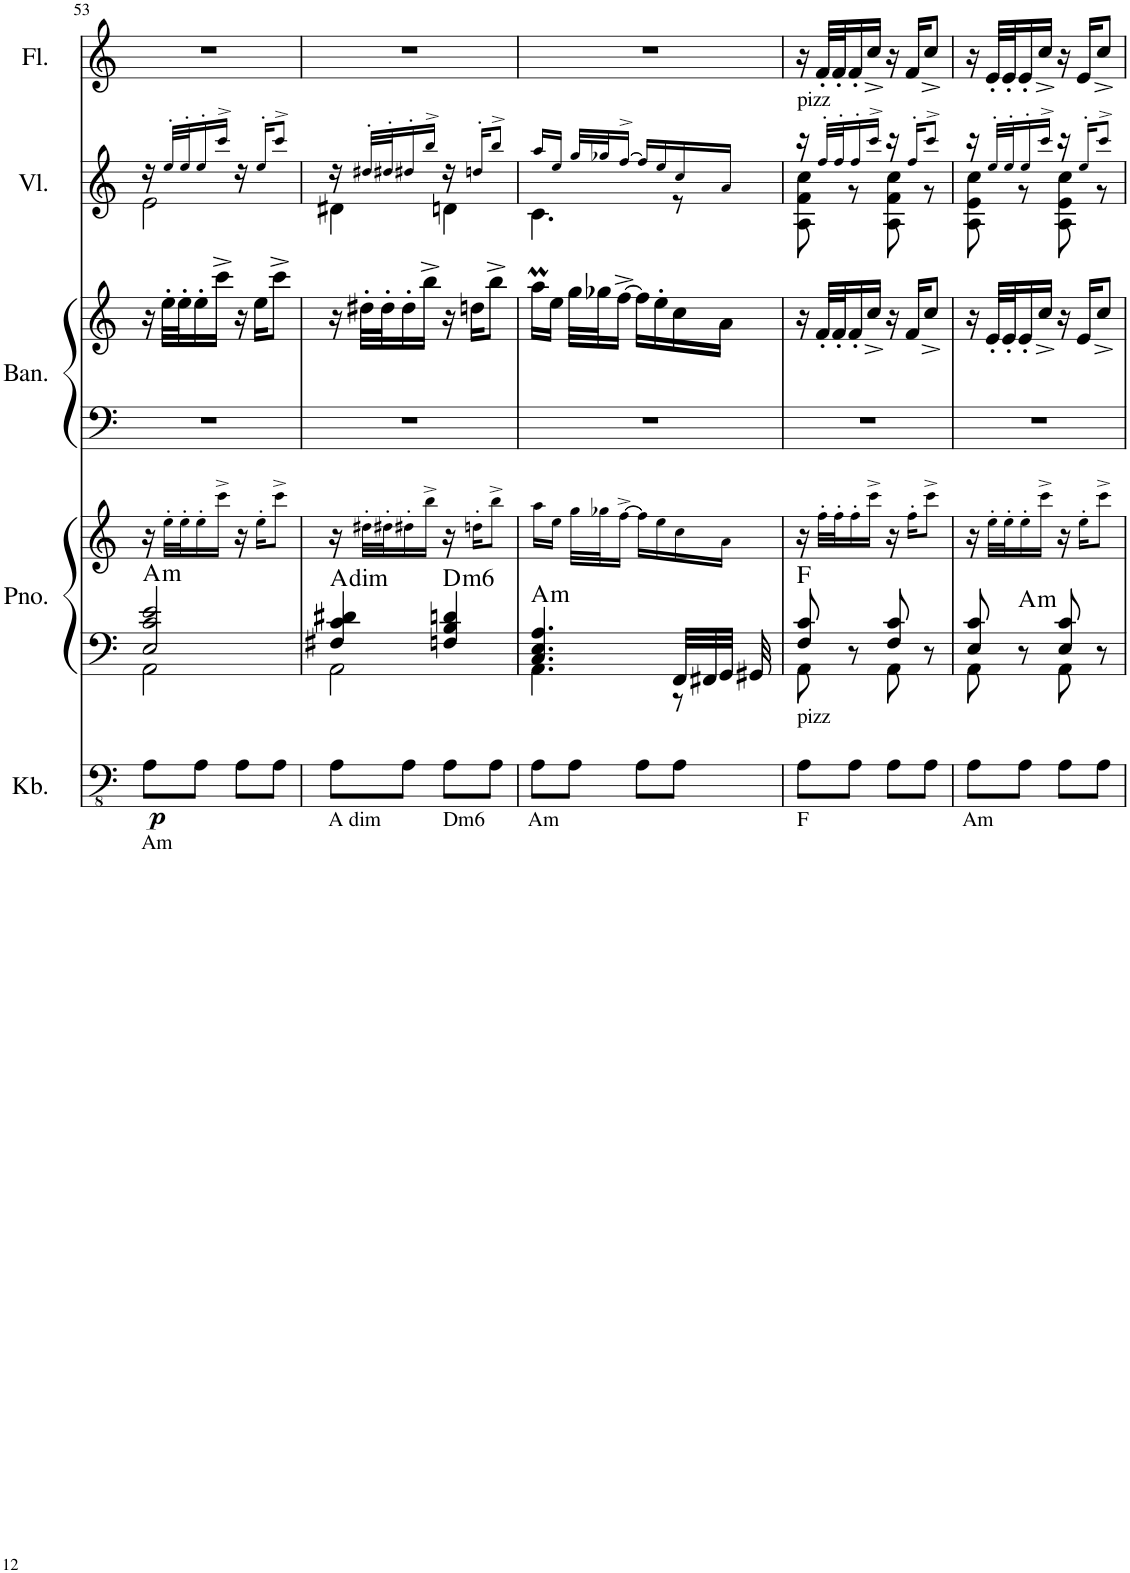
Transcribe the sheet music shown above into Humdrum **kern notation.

**kern	**dynam	**kern	**kern	**harte	**kern	**kern	**kern	**kern
*part5	*part5	*part4	*part4	*part4	*part3	*part3	*part2	*part1
*staff7	*staff7	*staff6	*staff5	*	*staff4	*staff3	*staff2	*staff1
*I"Kontrabass	*	*I"Piano	*	*	*I"Bandoneon	*	*I"Violine	*I"Flöte
*I'Kb.	*	*I'Pno.	*	*	*I'Ban.	*	*I'Vl.	*I'Fl.
!!LO:PB:g=z
*clefFv4	*	*clefF4	*clefG2	*	*clefF4	*clefG2	*clefG2	*clefG2
*Trd7c12	*	*	*	*	*	*	*	*
*k[]	*	*k[]	*k[]	*	*k[]	*k[]	*k[]	*k[]
*M4/8	*	*M4/8	*M4/8	*	*M4/8	*M4/8	*M4/8	*M4/8
=53	=53	=53	=53	=53	=53	=53	=53	=53
*	*	*^	*	*	*	*	*^	*
!LO:TX:b:t=Am	!	!	!	!	!	!	!	!	!	!
!	!LO:DY:b	!	!	!	!LO:H:kt=m	!	!	!	!	!
8AA\L	p	2E/ 2c/ 2e/	2AA\	16r	A:min	2r	16r	16r	2e\	2r
.	.	.	.	32ee'\LLL	.	.	32ee'\LLL	32ee'/LLL	.	.
.	.	.	.	32ee'\J	.	.	32ee'\J	32ee'/J	.	.
8AA\J	.	.	.	16ee'\	.	.	16ee'\	16ee'/	.	.
.	.	.	.	16ccc^\JJ	.	.	16ccc^\JJ	16ccc^/JJ	.	.
8AA\L	.	.	.	16r	.	.	16r	16r	.	.
.	.	.	.	16ee'\KL	.	.	16ee\KL	16ee'/KL	.	.
8AA\J	.	.	.	8ccc^\J	.	.	8ccc^\J	8ccc^/J	.	.
=54	=54	=54	=54	=54	=54	=54	=54	=54	=54	=54
!LO:TX:b:t=A dim	!	!	!	!	!LO:H:kt=dim	!	!	!	!	!
8AA\L	.	4F#X/ 4c/ 4d#X/	2AA\	16r	A:dim	2r	16r	16r	4d#X\	2r
.	.	.	.	32dd#X'\LLL	.	.	32dd#X'\LLL	32dd#X'/LLL	.	.
.	.	.	.	32dd#X'\J	.	.	32dd#'\J	32dd#X'/J	.	.
8AA\J	.	.	.	16dd#X'\	.	.	16dd#'\	16dd#X'/	.	.
.	.	.	.	16bb^\JJ	.	.	16bb^\JJ	16bb^/JJ	.	.
!LO:TX:b:t=Dm6	!	!	!	!	!LO:H:kt=m6	!	!	!	!	!
8AA\L	.	4Fn/ 4B/ 4dn/	.	16r	D:min6	.	16r	16r	4dn\	.
.	.	.	.	16ddn'\KL	.	.	16ddn\KL	16ddn'/KL	.	.
8AA\J	.	.	.	8bb^\J	.	.	8bb^\J	8bb^/J	.	.
=55	=55	=55	=55	=55	=55	=55	=55	=55	=55	=55
!LO:TX:b:t=Am	!	!	!	!	!LO:H:kt=m	!	!	!	!	!
8AA\L	.	4.C/ 4.E/ 4.A/	4.AA\	16aa\LL	A:min	2r	16aaM\LL	16aa/LL	4.c\	2r
.	.	.	.	16ee\JJ	.	.	16ee\JJ	16ee/JJ	.	.
8AA\J	.	.	.	32gg\LLL	.	.	32gg\LLL	32gg/LLL	.	.
.	.	.	.	32gg-X\J	.	.	32gg-X\J	32gg-X/J	.	.
.	.	.	.	16ff^\JJ	.	.	[16ff^\JJ	16ff^/JJ	.	.
8AA\L	.	.	.	16ff\LL	.	.	16ff\LL]	16ff/LL	.	.
.	.	.	.	16ee\	.	.	16ee'\	16ee/	.	.
8AA\J	.	32FF/LLL	8r	16cc\	.	.	16cc\	16cc/	8r	.
.	.	32FF#X/	.	.	.	.	.	.	.	.
.	.	32GG/JJJ	.	16a\JJ	.	.	16a\JJ	16a/JJ	.	.
.	.	32GG#X/	.	.	.	.	.	.	.	.
=56	=56	=56	=56	=56	=56	=56	=56	=56	=56	=56
!	!	!	!	!	!	!	!	!LO:TX:a:t=pizz	!	!
!LO:TX:b:t=F	!	!	!	!	!	!	!	!	!	!
!LO:TX:a:t=pizz	!	!	!	!	!LO:H:kt=N.C.	!	!	!	!	!
8AA\L	.	8F/ 8c/	8AA\	16r	N	2r	16r	16r	8A\ 8f\ 8cc\	16r
.	.	.	.	32ff'\LLL	.	.	32f'/LLL	32ff'/LLL	.	32f'/LLL
.	.	.	.	32ff'\J	.	.	32f'/J	32ff'/J	.	32f'/J
8AA\J	.	8r	8ryy	16ff'\	.	.	16f'/	16ff'/	8r	16f'/
.	.	.	.	16ccc^\JJ	.	.	16cc^/JJ	16ccc^/JJ	.	16cc^/JJ
8AA\L	.	8F/ 8c/	8AA\	16r	.	.	16r	16r	8A\ 8f\ 8cc\	16r
.	.	.	.	16ff'\KL	.	.	16f/KL	16ff'/KL	.	16f/KL
8AA\J	.	8r	8ryy	8ccc^\J	.	.	8cc^/J	8ccc^/J	8r	8cc^/J
=57	=57	=57	=57	=57	=57	=57	=57	=57	=57	=57
!LO:TX:b:t=Am	!	!	!	!	!	!	!	!	!	!
8AA\L	.	8E/ 8c/	8AA\	16r	.	2r	16r	16r	8A\ 8e\ 8cc\	16r
.	.	.	.	32ee'\LLL	.	.	32e'/LLL	32ee'/LLL	.	32e'/LLL
.	.	.	.	32ee'\J	.	.	32e'/J	32ee'/J	.	32e'/J
!	!	!	!	!	!LO:H:kt=m	!	!	!	!	!
8AA\J	.	8r	8ryy	16ee'\	A:min	.	16e'/	16ee'/	8r	16e'/
.	.	.	.	16ccc^\JJ	.	.	16cc^/JJ	16ccc^/JJ	.	16cc^/JJ
8AA\L	.	8E/ 8c/	8AA\	16r	.	.	16r	16r	8A\ 8e\ 8cc\	16r
.	.	.	.	16ee'\KL	.	.	16e/KL	16ee'/KL	.	16e/KL
8AA\J	.	8r	8ryy	8ccc^\J	.	.	8cc^/J	8ccc^/J	8r	8cc^/J
*	*	*v	*v	*	*	*	*	*v	*v	*
=	=	=	=	=	=	=	=	=
*-	*-	*-	*-	*-	*-	*-	*-	*-
